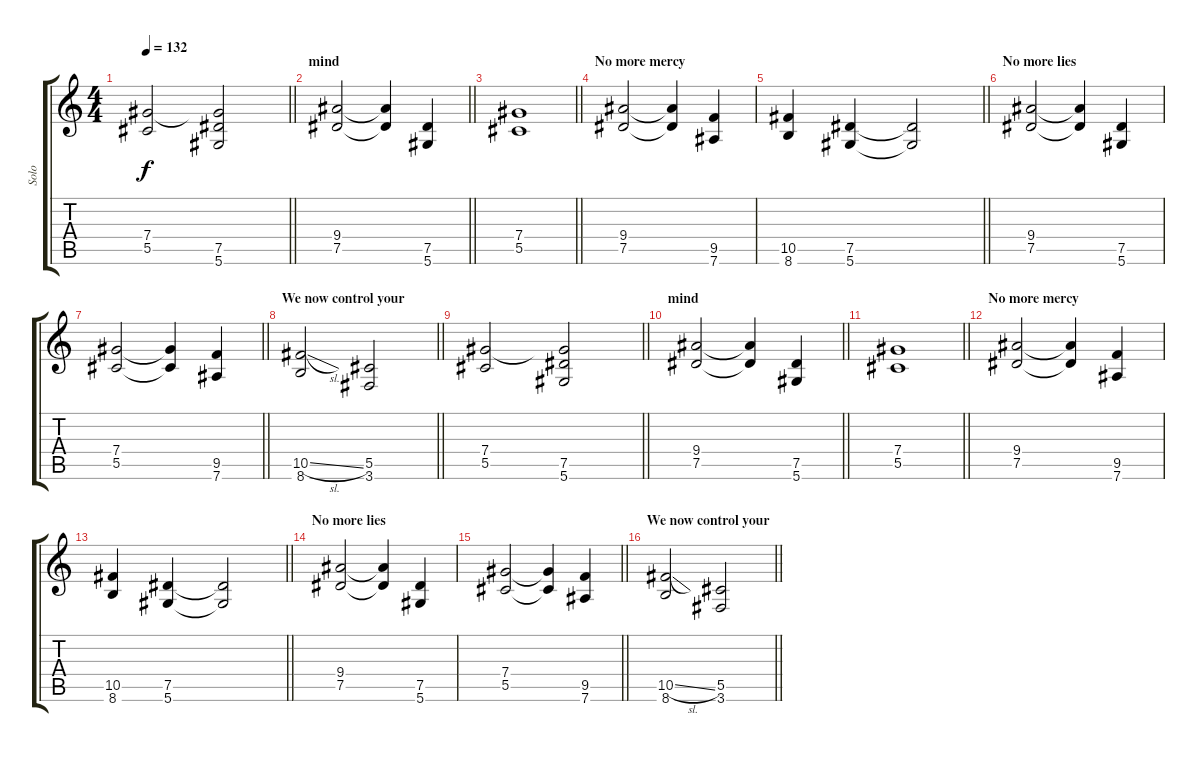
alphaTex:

\track ("Solo" "Solo") {instrument overdrivenguitar}
\staff {score tabs}
\tuning (Eb4 Bb3 Gb3 Db3 Ab2 Eb2) {hide}
\ts (4 4)
\tempo 132
\clef g2
\barLineRight lightlight
\ks c
(7.4 5.5).2{dy f} (7.4{t} 7.5 5.6).2 |
\section ("" "mind")
\barLineRight lightlight
(9.4 7.5).2 (9.4{t} 7.5{t}).4 (7.5 5.6).4 |
\section ("" "")
\barLineRight lightlight
(7.4 5.5).1 |
\section ("" "No more mercy")
(9.4 7.5).2 (9.4{t} 7.5{t}).4 (9.5 7.6).4 |
\barLineRight lightlight
(10.5 8.6).4 (7.5 5.6).4 (7.5{t} 5.6{t}).2 |
\section ("" "No more lies")
(9.4 7.5).2 (9.4{t} 7.5{t}).4 (7.5 5.6).4 |
\barLineRight lightlight
(7.4 5.5).2 (7.4{t} 5.5{t}).4 (9.5 7.6).4 |
\section ("" "We now control your")
\barLineRight lightlight
(10.5{sl} 8.6).2 (5.5 3.6).2 |
\barLineRight lightlight
(7.4 5.5).2 (7.4{t} 7.5 5.6).2 |
\section ("" "mind")
\barLineRight lightlight
(9.4 7.5).2 (9.4{t} 7.5{t}).4 (7.5 5.6).4 |
\section ("" "")
\barLineRight lightlight
(7.4 5.5).1 |
\section ("" "No more mercy")
(9.4 7.5).2 (9.4{t} 7.5{t}).4 (9.5 7.6).4 |
\barLineRight lightlight
(10.5 8.6).4 (7.5 5.6).4 (7.5{t} 5.6{t}).2 |
\section ("" "No more lies")
(9.4 7.5).2 (9.4{t} 7.5{t}).4 (7.5 5.6).4 |
\barLineRight lightlight
(7.4 5.5).2 (7.4{t} 5.5{t}).4 (9.5 7.6).4 |
\section ("" "We now control your")
\barLineRight lightlight
(10.5{sl} 8.6).2 (5.5 3.6).2
